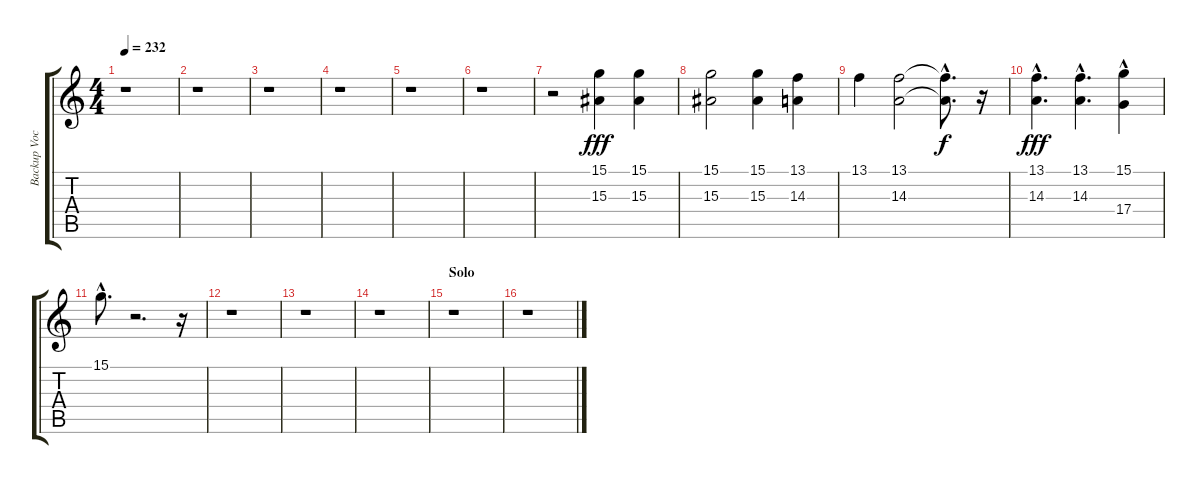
\track ("Backup Vocals" "Backup Voc") {instrument flute}
\staff {score tabs}
\tuning (E4 B3 G3 D3 A2 E2) {hide}
\ts (4 4)
\tempo 232
\clef g2
\ks c
r.1{dy f} |
r.1 |
r.1 |
r.1 |
r.1 |
r.1 |
r.2 (15.1 15.3).4{dy fff} (15.1 15.3).4 |
(15.1 15.3).2 (15.1 15.3).4 (13.1 14.3).4 |
13.1.4 (13.1 14.3).2 (13.1{hac t} 14.3{hac t}).8{d dy f} r.16 |
(13.1{hac} 14.3{hac}).4{d dy fff} (13.1{hac} 14.3{hac}).4{d} (15.1 17.4{hac}).4 |
15.1{hac}.8{d} r.2{d} r.16 |
r.1 |
r.1 |
r.1 |
\section ("" "Solo")
r.1 |
r.1
